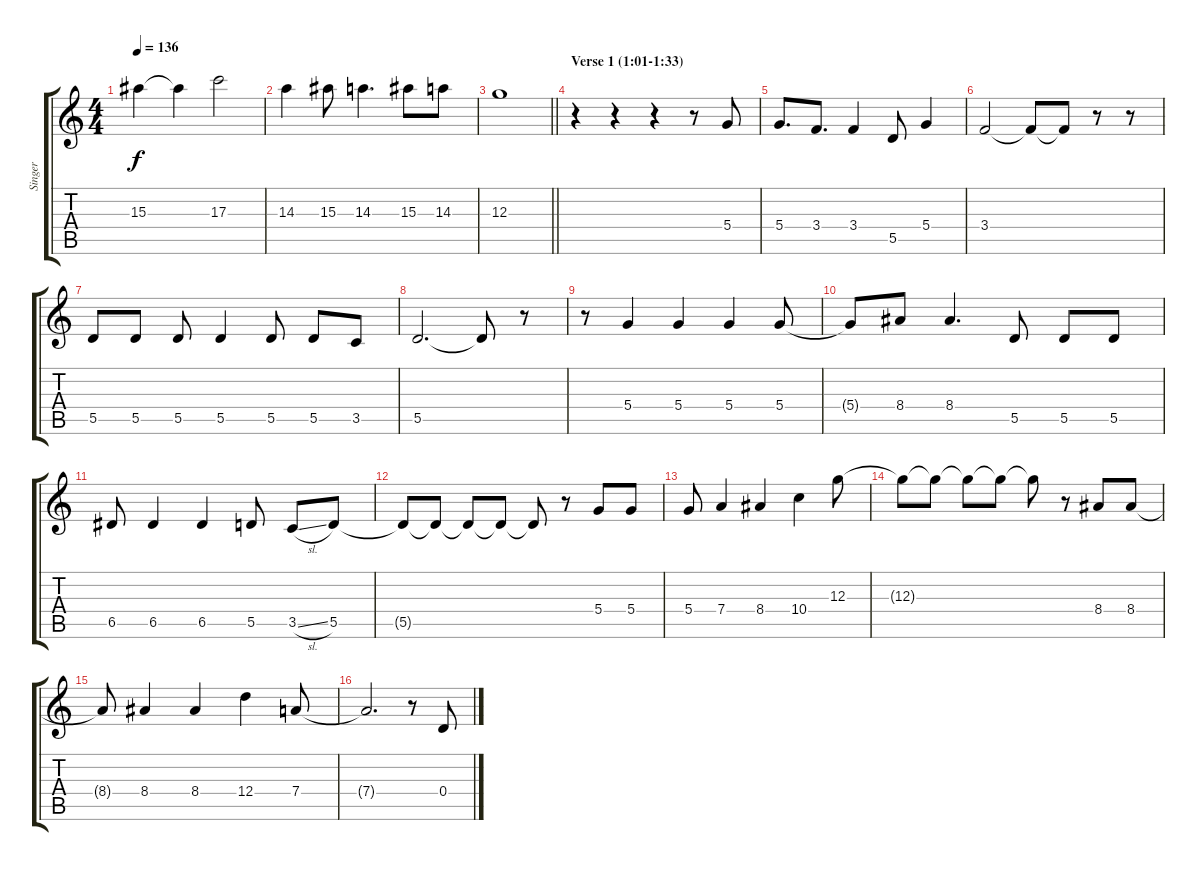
\track ("Singer" "Singer") {instrument overdrivenguitar}
\staff {score tabs}
\tuning (E4 B3 G3 D3 A2 E2) {hide}
\ts (4 4)
\tempo 136
\clef g2
\ks c
15.3{t}.4{dy f} 15.3{t}.4 17.3.2 |
14.3.4 15.3.8 14.3.4{d} 15.3.8 14.3.8 |
\barLineRight lightlight
12.3.1 |
\section ("" "Verse 1 (1:01-1:33)")
r.4 r.4 r.4 r.8 5.4.8 |
5.4.8{d} 3.4.8{d} 3.4.4 5.5.8 5.4.4 |
3.4.2 3.4{t}.8 3.4{t}.8 r.8 r.8 |
5.5.8 5.5.8 5.5.8 5.5.4 5.5.8 5.5.8 3.5.8 |
5.5.2{d} 5.5{t}.8 r.8 |
r.8 5.4.4 5.4.4 5.4.4 5.4.8 |
5.4{t}.8 8.4.8 8.4.4{d} 5.5.8 5.5.8 5.5.8 |
6.5.8 6.5.4 6.5.4 5.5.8 3.5{sl}.8 5.5.8 |
5.5{t}.8 5.5{t}.8 5.5{t}.8 5.5{t}.8 5.5{t}.8 r.8 5.4.8 5.4.8 |
5.4.8 7.4.4 8.4.4 10.4.4 12.3.8 |
12.3{t}.8 12.3{t}.8 12.3{t}.8 12.3{t}.8 12.3{t}.8 r.8 8.4.8 8.4.8 |
8.4{t}.8 8.4.4 8.4.4 12.4.4 7.4.8 |
7.4{t}.2{d} r.8 0.4.8
